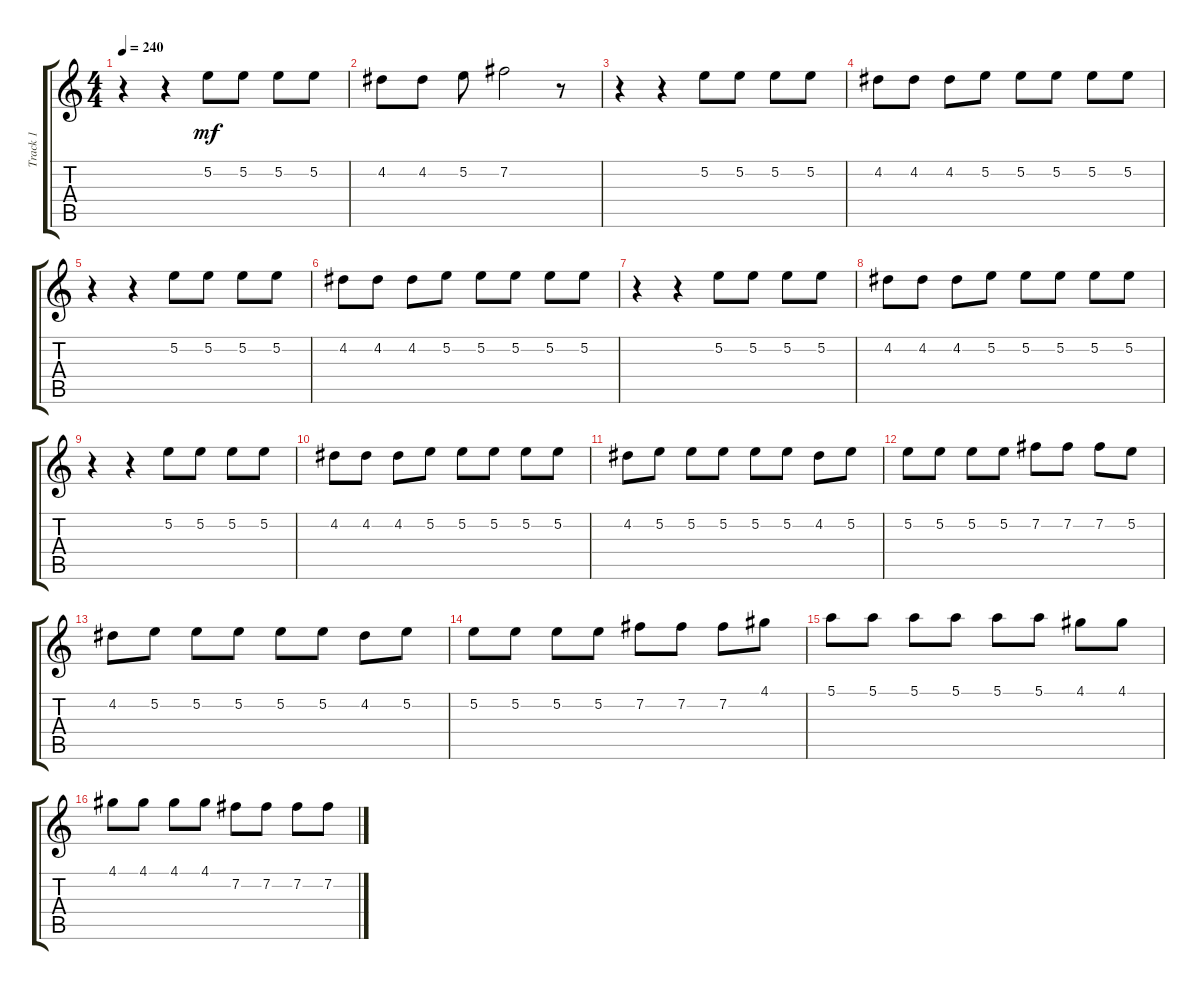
\track ("Track 1" "Track 1") {instrument distortionguitar}
\staff {score tabs}
\tuning (E4 B3 G3 D3 A2 E2) {hide}
\ts (4 4)
\tempo 240
\clef g2
\ks c
r.4{dy mf} r.4 5.2.8 5.2.8 5.2.8 5.2.8 |
4.2.8 4.2.8 5.2.8 7.2.2 r.8 |
r.4 r.4 5.2.8 5.2.8 5.2.8 5.2.8 |
4.2.8 4.2.8 4.2.8 5.2.8 5.2.8 5.2.8 5.2.8 5.2.8 |
r.4 r.4 5.2.8 5.2.8 5.2.8 5.2.8 |
4.2.8 4.2.8 4.2.8 5.2.8 5.2.8 5.2.8 5.2.8 5.2.8 |
r.4 r.4 5.2.8 5.2.8 5.2.8 5.2.8 |
4.2.8 4.2.8 4.2.8 5.2.8 5.2.8 5.2.8 5.2.8 5.2.8 |
r.4 r.4 5.2.8 5.2.8 5.2.8 5.2.8 |
4.2.8 4.2.8 4.2.8 5.2.8 5.2.8 5.2.8 5.2.8 5.2.8 |
4.2.8 5.2.8 5.2.8 5.2.8 5.2.8 5.2.8 4.2.8 5.2.8 |
5.2.8 5.2.8 5.2.8 5.2.8 7.2.8 7.2.8 7.2.8 5.2.8 |
4.2.8 5.2.8 5.2.8 5.2.8 5.2.8 5.2.8 4.2.8 5.2.8 |
5.2.8 5.2.8 5.2.8 5.2.8 7.2.8 7.2.8 7.2.8 4.1.8 |
5.1.8 5.1.8 5.1.8 5.1.8 5.1.8 5.1.8 4.1.8 4.1.8 |
4.1.8 4.1.8 4.1.8 4.1.8 7.2.8 7.2.8 7.2.8 7.2.8
